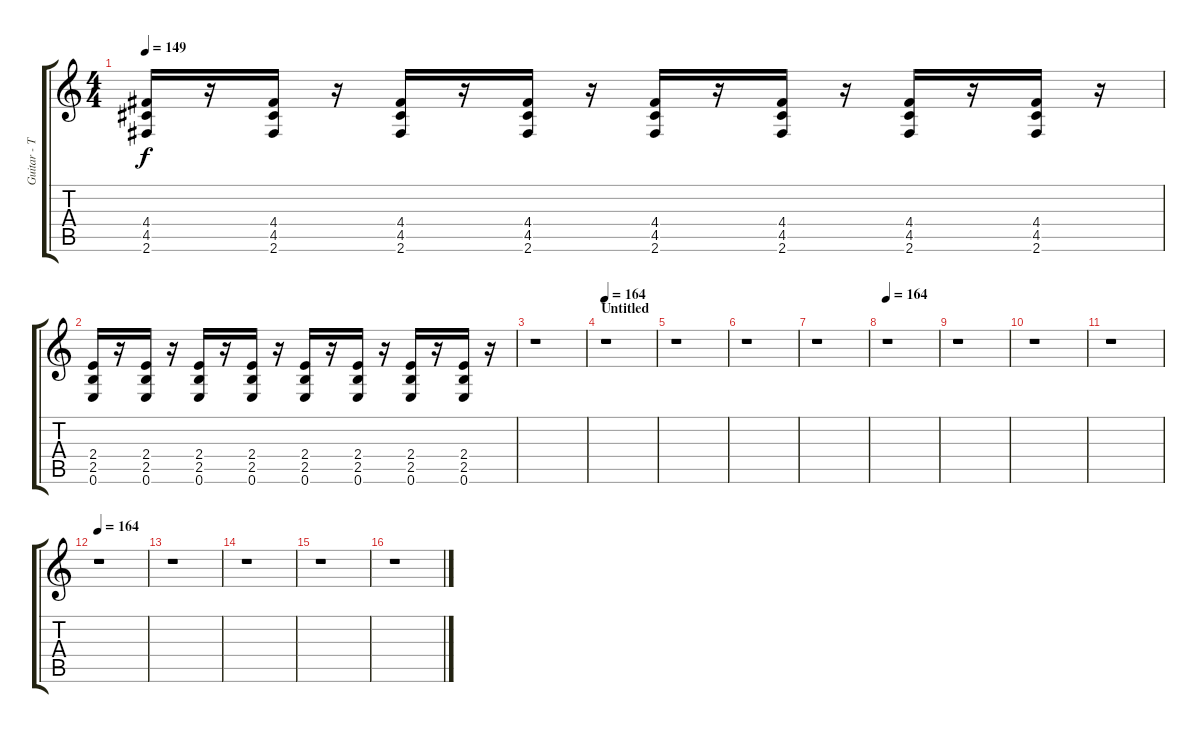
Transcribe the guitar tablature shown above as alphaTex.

\track ("Guitar - Tom Mattew Delonge" "Guitar - T") {instrument acousticguitarsteel}
\staff {score tabs}
\tuning (E4 B3 G3 D3 A2 E2) {hide}
\ts (4 4)
\tempo 149
\clef g2
\ks c
(4.4 4.5 2.6).16{dy f} r.16 (4.4 4.5 2.6).16 r.16 (4.4 4.5 2.6).16 r.16 (4.4 4.5 2.6).16 r.16 (4.4 4.5 2.6).16 r.16 (4.4 4.5 2.6).16 r.16 (4.4 4.5 2.6).16 r.16 (4.4 4.5 2.6).16 r.16 |
(2.4 2.5 0.6).16 r.16 (2.4 2.5 0.6).16 r.16 (2.4 2.5 0.6).16 r.16 (2.4 2.5 0.6).16 r.16 (2.4 2.5 0.6).16 r.16 (2.4 2.5 0.6).16 r.16 (2.4 2.5 0.6).16 r.16 (2.4 2.5 0.6).16 r.16 |
r.1 |
\section ("" "Untitled")
\tempo 164
r.1{instrument acousticguitarsteel} |
r.1 |
r.1 |
r.1 |
\tempo 164
r.1 |
r.1 |
r.1 |
r.1 |
\tempo 164
r.1 |
r.1 |
r.1 |
r.1 |
r.1
